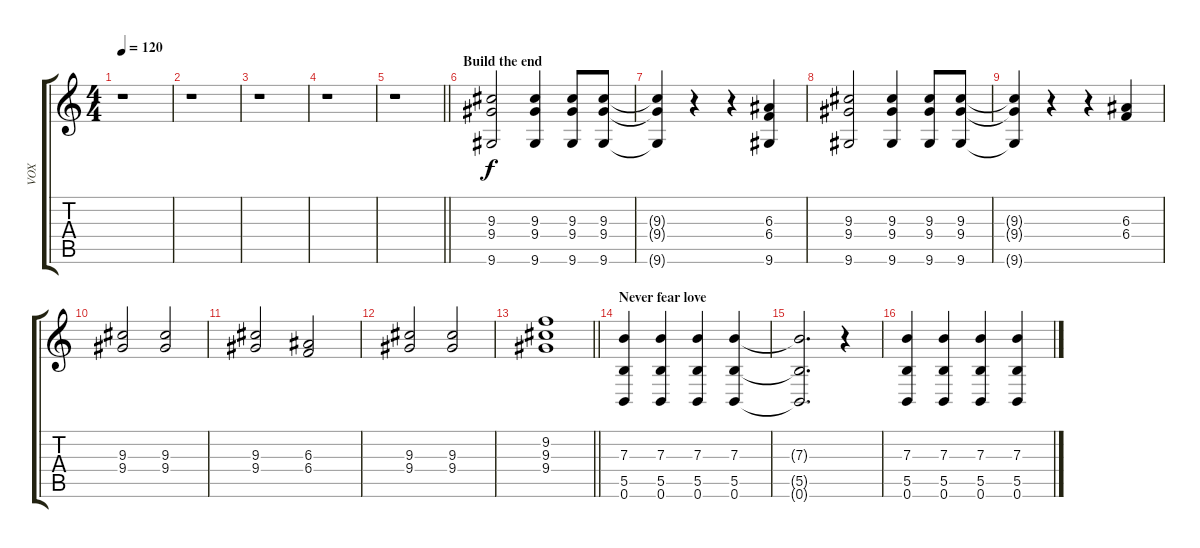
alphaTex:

\track ("VOX" "VOX") {instrument acousticgrandpiano}
\staff {score tabs}
\tuning (Db5 Ab4 E4 B3 Gb3 B2) {hide}
\ts (4 4)
\tempo 120
\clef g2
\ks c
r.1{dy f} |
r.1 |
r.1 |
r.1 |
\barLineRight lightlight
r.1 |
\section ("" "Build the end")
(9.3 9.4 9.6).2 (9.3 9.4 9.6).4 (9.3 9.4 9.6).8 (9.3 9.4 9.6).8 |
(9.3{t} 9.4{t} 9.6{t}).4 r.4 r.4 (6.3 6.4 9.6).4 |
(9.3 9.4 9.6).2 (9.3 9.4 9.6).4 (9.3 9.4 9.6).8 (9.3 9.4 9.6).8 |
(9.3{t} 9.4{t} 9.6{t}).4 r.4 r.4 (6.3 6.4).4 |
(9.3 9.4).2 (9.3 9.4).2 |
(9.3 9.4).2 (6.3 6.4).2 |
(9.3 9.4).2 (9.3 9.4).2 |
\barLineRight lightlight
(9.2 9.3 9.4).1 |
\section ("" "Never fear love")
(7.3 5.5 0.6).4 (7.3 5.5 0.6).4 (7.3 5.5 0.6).4 (7.3 5.5 0.6).4 |
(7.3{t} 5.5{t} 0.6{t}).2{d} r.4 |
(7.3 5.5 0.6).4 (7.3 5.5 0.6).4 (7.3 5.5 0.6).4 (7.3 5.5 0.6).4
